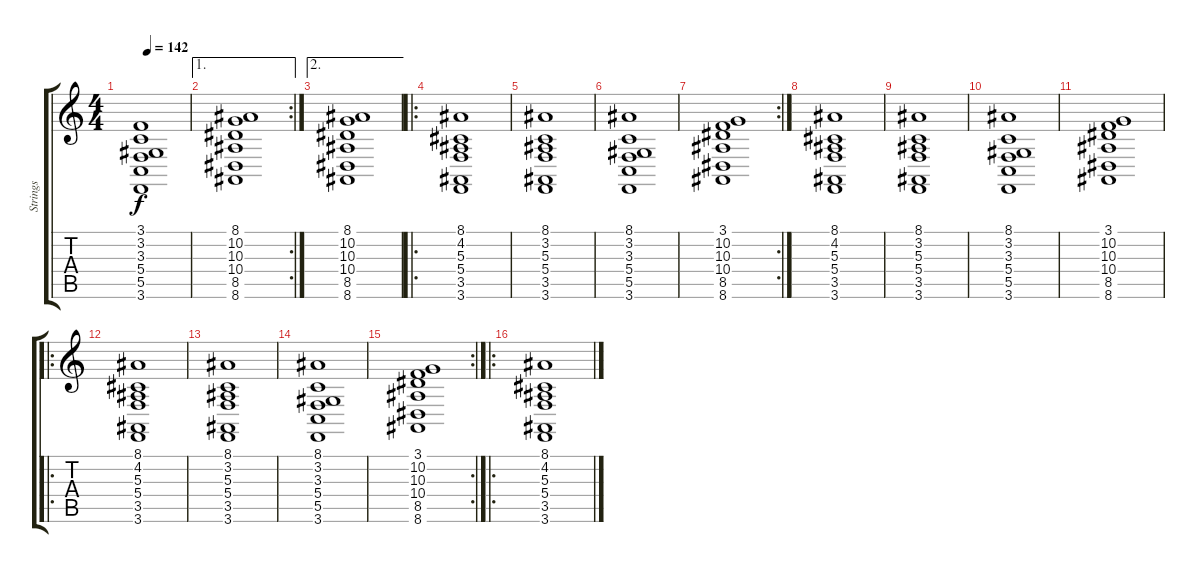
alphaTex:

\track ("Strings" "Strings") {instrument synthstrings1}
\staff {score tabs}
\tuning (D4 A3 F3 C3 G2 D2) {hide}
\ts (4 4)
\tempo 142
\clef g2
\ks c
(3.1 3.2 3.3 5.4 5.5 3.6).1{dy f} |
\ae 1
\rc 2
(8.1 10.2 10.3 10.4 8.5 8.6).1 |
\ae 2
(8.1 10.2 10.3 10.4 8.5 8.6).1 |
\ro
(8.1 4.2 5.3 5.4 3.5 3.6).1 |
(8.1 3.2 5.3 5.4 3.5 3.6).1 |
(8.1 3.2 3.3 5.4 5.5 3.6).1 |
\rc 2
(3.1 10.2 10.3 10.4 8.5 8.6).1 |
(8.1 4.2 5.3 5.4 3.5 3.6).1 |
(8.1 3.2 5.3 5.4 3.5 3.6).1 |
(8.1 3.2 3.3 5.4 5.5 3.6).1 |
(3.1 10.2 10.3 10.4 8.5 8.6).1 |
\ro
(8.1 4.2 5.3 5.4 3.5 3.6).1 |
(8.1 3.2 5.3 5.4 3.5 3.6).1 |
(8.1 3.2 3.3 5.4 5.5 3.6).1 |
\rc 2
(3.1 10.2 10.3 10.4 8.5 8.6).1 |
\ro
(8.1 4.2 5.3 5.4 3.5 3.6).1
